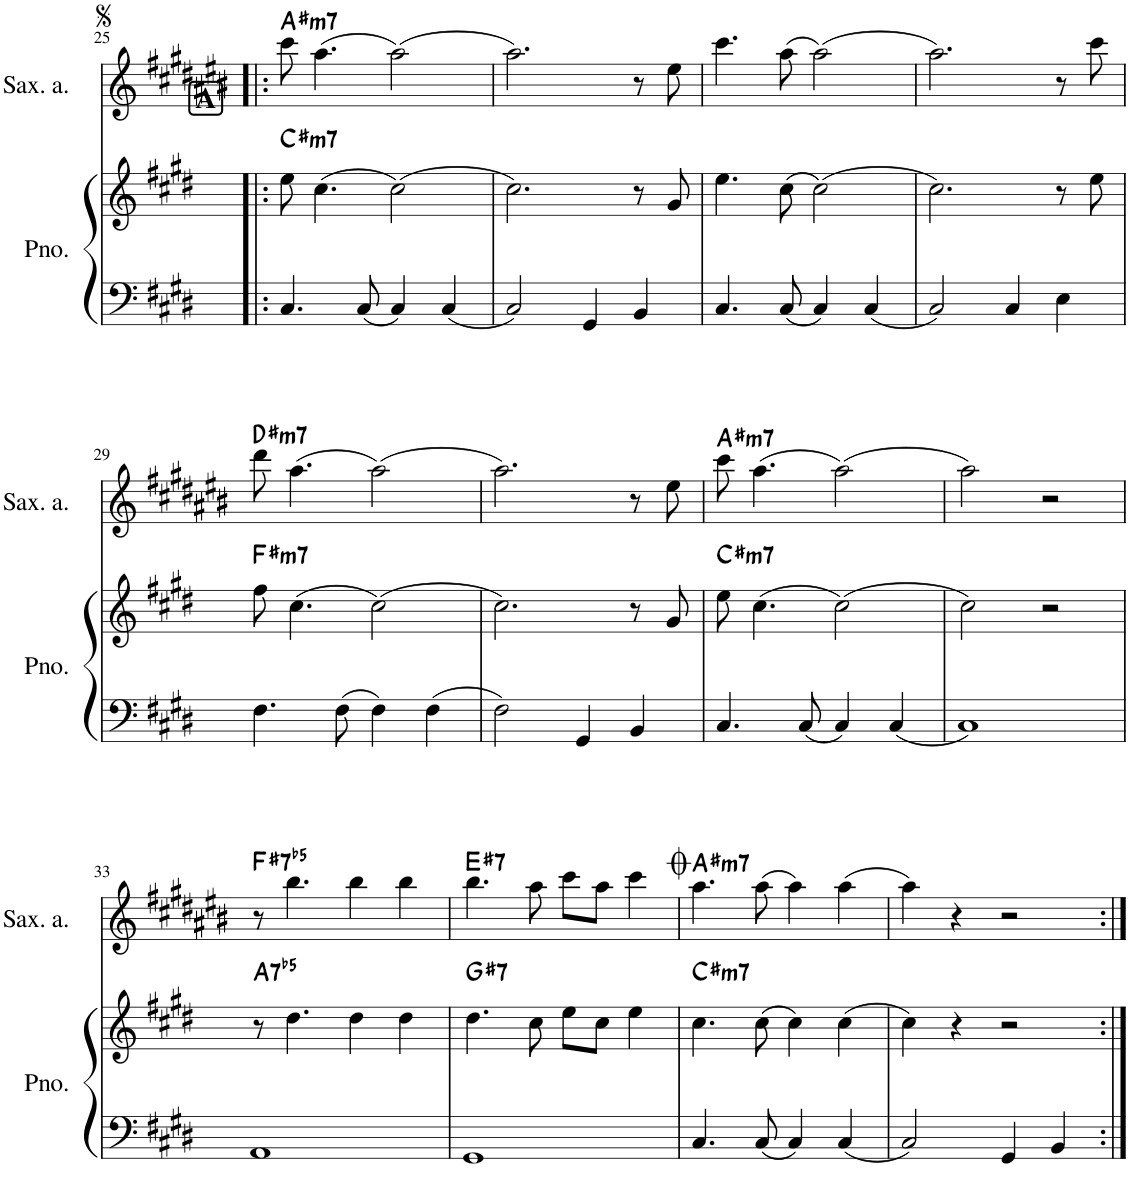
**kern	**kern	**harte	**kern	**harte
*part2	*part2	*part2	*part1	*part1
*staff3	*staff2	*	*staff1	*
*I"Piano	*	*	*I"Sax. a.	*
*I'Pno.	*	*	*I'Sax. a.	*
!!LO:PB:g=z
*clefF4	*clefG2	*	*clefG2	*
*	*	*	*Trd5c9	*
*k[f#c#g#d#]	*k[f#c#g#d#]	*	*k[f#c#g#d#a#e#b#]	*
*M4/4	*M4/4	*	*M4/4	*
=25!|:	=25!|:	=25!|:	=25!|:	=25!|:
!	!	!LO:H:kt=m7	!	!LO:H:kt=m7
4.C#/	8ee\	C#:min7	8ccc#\	A#:min7
.	(4.cc#\	.	(4.aa#\	.
8C#/	.	.	.	.
4C#/	(2cc#\)	.	(2aa#\)	.
4C#/	.	.	.	.
=26	=26	=26	=26	=26
2C#/	2.cc#\)	.	2.aa#\)	.
4GG#/	.	.	.	.
4BB/	8r	.	8r	.
.	8g#/	.	8ee#\	.
=27	=27	=27	=27	=27
4.C#/	4.ee\	.	4.ccc#\	.
8C#/	(8cc#\	.	(8aa#\	.
4C#/	(2cc#\)	.	(2aa#\)	.
4C#/	.	.	.	.
=28	=28	=28	=28	=28
2C#/	2.cc#\)	.	2.aa#\)	.
4C#/	.	.	.	.
4E\	8r	.	8r	.
.	8ee\	.	8ccc#\	.
!!LO:LB:g=z
!!LO:REH:place=s1:a:B:cj:fs=14:t=A
=29	=29	=29	=29	=29
!	!	!LO:H:kt=m7	!	!LO:H:kt=m7
4.F#\	8ff#\	F#:min7	8ddd#\	D#:min7
.	(4.cc#\	.	(4.aa#\	.
8F#\	.	.	.	.
4F#\	(2cc#\)	.	(2aa#\)	.
4F#\	.	.	.	.
=30	=30	=30	=30	=30
2F#\	2.cc#\)	.	2.aa#\)	.
4GG#/	.	.	.	.
4BB/	8r	.	8r	.
.	8g#/	.	8ee#\	.
=31	=31	=31	=31	=31
!	!	!LO:H:kt=m7	!	!LO:H:kt=m7
4.C#/	8ee\	C#:min7	8ccc#\	A#:min7
.	(4.cc#\	.	(4.aa#\	.
8C#/	.	.	.	.
4C#/	(2cc#\)	.	(2aa#\)	.
4C#/	.	.	.	.
=32	=32	=32	=32	=32
1C#	2cc#\)	.	2aa#\)	.
.	2r	.	2r	.
!!LO:LB:g=z
=33	=33	=33	=33	=33
!	!	!LO:H:kt=7	!	!LO:H:kt=7
1AA	8r	A:(3,b5,b7)	8r	F#:(3,b5,b7)
.	4.dd#\	.	4.bb#\	.
.	4dd#\	.	4bb#\	.
.	4dd#\	.	4bb#\	.
=34	=34	=34	=34	=34
!	!	!LO:H:kt=7	!	!LO:H:kt=7
1GG#	4.dd#\	G#:7	4.bb#\	E#:7
.	8cc#\	.	8aa#\	.
.	8ee\L	.	8ccc#\L	.
.	8cc#\J	.	8aa#\J	.
.	4ee\	.	4ccc#\	.
=35	=35	=35	=35	=35
!	!	!LO:H:kt=m7	!	!LO:H:kt=m7
4.C#/	4.cc#\	C#:min7	4.aa#\	A#:min7
8C#/	(8cc#\	.	(8aa#\	.
4C#/	4cc#\)	.	4aa#\)	.
4C#/	(4cc#\	.	(4aa#\	.
=36	=36	=36	=36	=36
2C#/	4cc#\)	.	4aa#\)	.
.	4r	.	4r	.
4GG#/	2r	.	2r	.
4BB/	.	.	.	.
=:|!	=:|!	=:|!	=:|!	=:|!
*-	*-	*-	*-	*-
